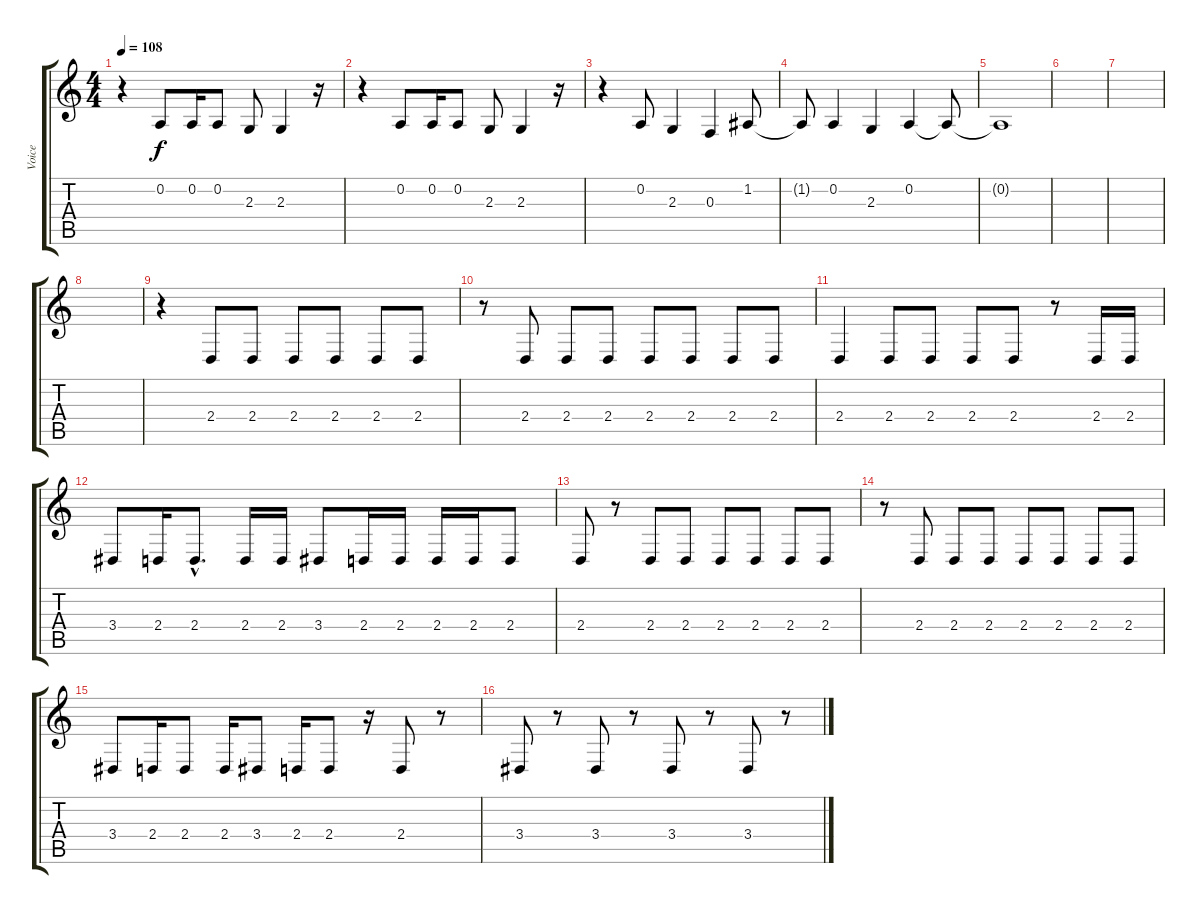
\track ("Voice" "Voice") {instrument lead2sawtooth}
\staff {score tabs}
\tuning (D4 A3 F3 C3 G2 C2) {hide}
\ts (4 4)
\tempo 108
\clef g2
\ks c
r.4{dy f} 0.2.8 0.2.16 0.2.8 2.3.8 2.3.4 r.16 |
r.4 0.2.8 0.2.16 0.2.8 2.3.8 2.3.4 r.16 |
r.4 0.2.8 2.3.4 0.3.4 1.2.8 |
1.2{t}.8 0.2.4 2.3.4 0.2.4 0.2{t}.8 |
0.2{t}.1 |
|
|
|
r.4{instrument overdrivenguitar} 2.4.8 2.4.8 2.4.8 2.4.8 2.4.8 2.4.8 |
r.8 2.4.8 2.4.8 2.4.8 2.4.8 2.4.8 2.4.8 2.4.8 |
2.4.4 2.4.8 2.4.8 2.4.8 2.4.8 r.8 2.4.16 2.4.16 |
3.4.8 2.4.16 2.4{hac}.8{d} 2.4.16 2.4.16 3.4.8 2.4.16 2.4.16 2.4.16 2.4.16 2.4.8 |
2.4.8 r.8 2.4.8 2.4.8 2.4.8 2.4.8 2.4.8 2.4.8 |
r.8 2.4.8 2.4.8 2.4.8 2.4.8 2.4.8 2.4.8 2.4.8 |
3.4.8 2.4.16 2.4.8 2.4.16 3.4.8 2.4.16 2.4.8 r.16 2.4.8 r.8 |
3.4.8 r.8 3.4.8 r.8 3.4.8 r.8 3.4.8 r.8
